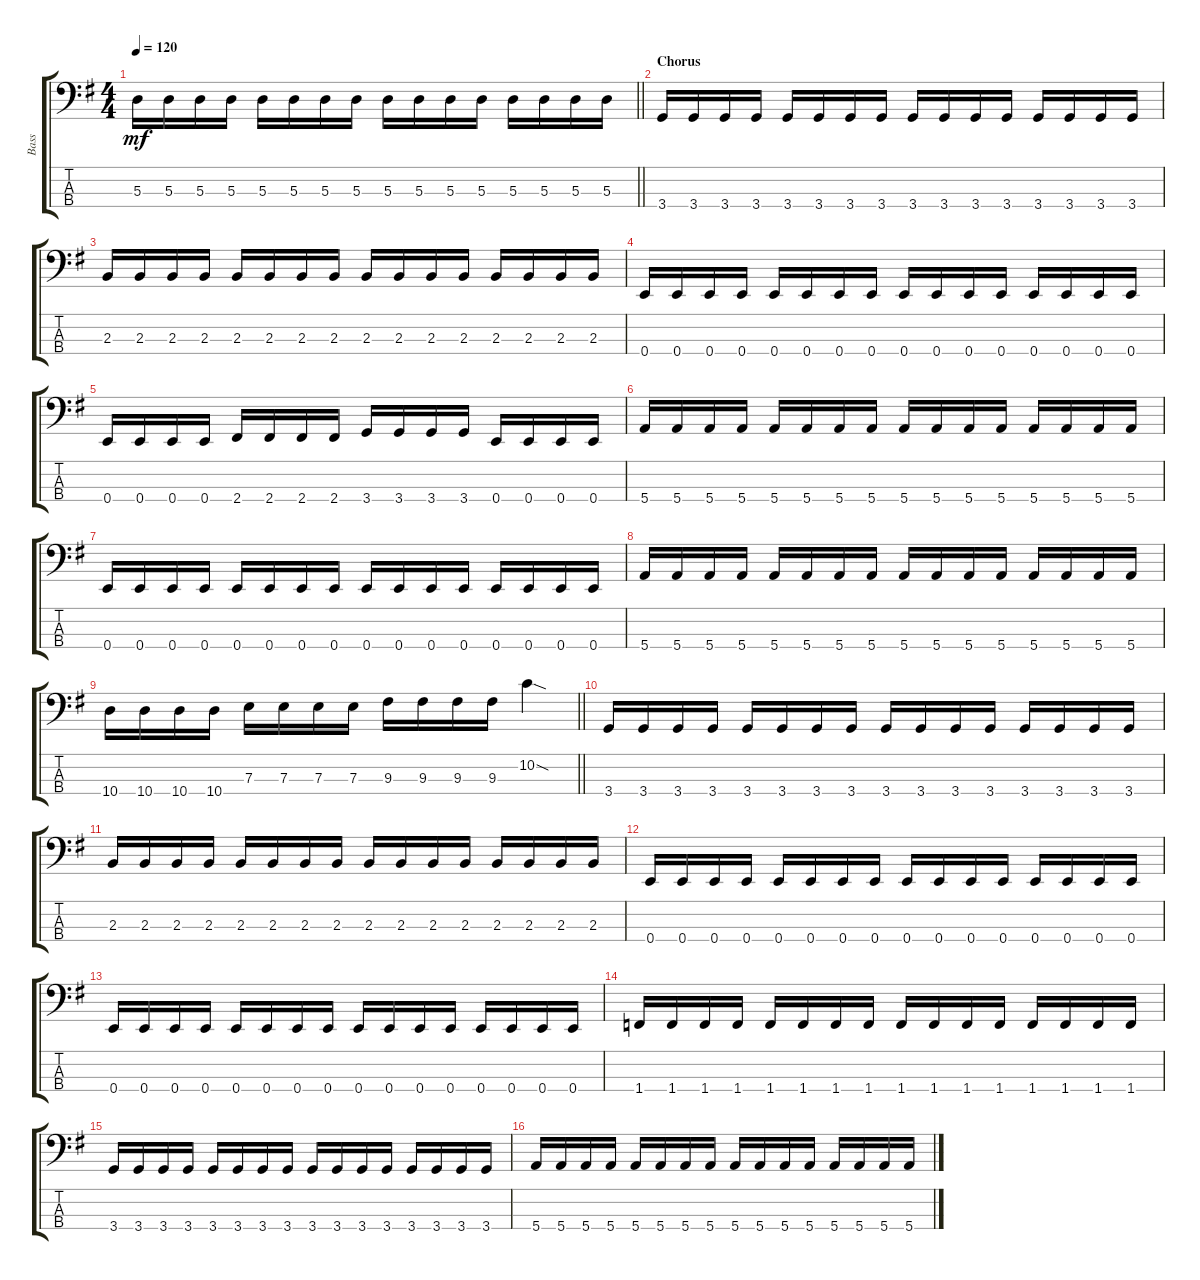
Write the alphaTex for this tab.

\track ("Bass" "Bass") {instrument electricbassfinger}
\staff {score tabs}
\tuning (G2 D2 A1 E1) {hide}
\ts (4 4)
\tempo 120
\clef f4
\barLineRight lightlight
\ks eminor
5.3.16{dy mf} 5.3.16 5.3.16 5.3.16 5.3.16 5.3.16 5.3.16 5.3.16 5.3.16 5.3.16 5.3.16 5.3.16 5.3.16 5.3.16 5.3.16 5.3.16 |
\section ("" "Chorus")
3.4.16 3.4.16 3.4.16 3.4.16 3.4.16 3.4.16 3.4.16 3.4.16 3.4.16 3.4.16 3.4.16 3.4.16 3.4.16 3.4.16 3.4.16 3.4.16 |
2.3.16 2.3.16 2.3.16 2.3.16 2.3.16 2.3.16 2.3.16 2.3.16 2.3.16 2.3.16 2.3.16 2.3.16 2.3.16 2.3.16 2.3.16 2.3.16 |
0.4.16 0.4.16 0.4.16 0.4.16 0.4.16 0.4.16 0.4.16 0.4.16 0.4.16 0.4.16 0.4.16 0.4.16 0.4.16 0.4.16 0.4.16 0.4.16 |
0.4.16 0.4.16 0.4.16 0.4.16 2.4.16 2.4.16 2.4.16 2.4.16 3.4.16 3.4.16 3.4.16 3.4.16 0.4.16 0.4.16 0.4.16 0.4.16 |
5.4.16 5.4.16 5.4.16 5.4.16 5.4.16 5.4.16 5.4.16 5.4.16 5.4.16 5.4.16 5.4.16 5.4.16 5.4.16 5.4.16 5.4.16 5.4.16 |
0.4.16 0.4.16 0.4.16 0.4.16 0.4.16 0.4.16 0.4.16 0.4.16 0.4.16 0.4.16 0.4.16 0.4.16 0.4.16 0.4.16 0.4.16 0.4.16 |
5.4.16 5.4.16 5.4.16 5.4.16 5.4.16 5.4.16 5.4.16 5.4.16 5.4.16 5.4.16 5.4.16 5.4.16 5.4.16 5.4.16 5.4.16 5.4.16 |
\barLineRight lightlight
10.4.16 10.4.16 10.4.16 10.4.16 7.3.16 7.3.16 7.3.16 7.3.16 9.3.16 9.3.16 9.3.16 9.3.16 10.2{sod}.4 |
3.4.16 3.4.16 3.4.16 3.4.16 3.4.16 3.4.16 3.4.16 3.4.16 3.4.16 3.4.16 3.4.16 3.4.16 3.4.16 3.4.16 3.4.16 3.4.16 |
2.3.16 2.3.16 2.3.16 2.3.16 2.3.16 2.3.16 2.3.16 2.3.16 2.3.16 2.3.16 2.3.16 2.3.16 2.3.16 2.3.16 2.3.16 2.3.16 |
0.4.16 0.4.16 0.4.16 0.4.16 0.4.16 0.4.16 0.4.16 0.4.16 0.4.16 0.4.16 0.4.16 0.4.16 0.4.16 0.4.16 0.4.16 0.4.16 |
0.4.16 0.4.16 0.4.16 0.4.16 0.4.16 0.4.16 0.4.16 0.4.16 0.4.16 0.4.16 0.4.16 0.4.16 0.4.16 0.4.16 0.4.16 0.4.16 |
1.4.16 1.4.16 1.4.16 1.4.16 1.4.16 1.4.16 1.4.16 1.4.16 1.4.16 1.4.16 1.4.16 1.4.16 1.4.16 1.4.16 1.4.16 1.4.16 |
3.4.16 3.4.16 3.4.16 3.4.16 3.4.16 3.4.16 3.4.16 3.4.16 3.4.16 3.4.16 3.4.16 3.4.16 3.4.16 3.4.16 3.4.16 3.4.16 |
5.4.16 5.4.16 5.4.16 5.4.16 5.4.16 5.4.16 5.4.16 5.4.16 5.4.16 5.4.16 5.4.16 5.4.16 5.4.16 5.4.16 5.4.16 5.4.16
